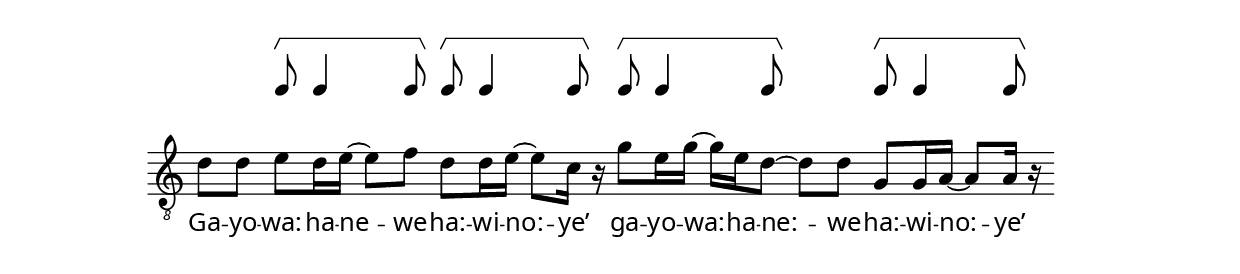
\version "2.22"
\include "font.ly"
\include "analysis-brackets.ly"

Song = {
    \clef "treble_8"
    \time 10/4
    \omit Staff.TimeSignature
    d'8[ d'8] e'8[ d'16 e'16]~ e'8[ f'8]
    d'8[ d'16 e'16]~ e'8[ c'16] r16
    g'8[ e'16 g'16]~ g'16[ e'16 d'8]~ d'8 d'8 
    g8[ g16 a16]~ a8[ a16] r16
}
Analysis = {
    \omit Staff.StaffSymbol
    \omit Staff.Clef
    \time 10/4
    s4 g'8\NB 4 8\endNB 8\NB 4 8\endNB 8\NB 4 8\endNB s4 g'8\NB 4 8\endNB
}
Lyrics = \lyricmode {
    Ga -- yo -- wa: -- ha -- ne -- we -- ha: -- wi -- no: -- ye’
    ga -- yo -- wa: -- ha -- ne: -- we -- ha: -- wi -- no: -- ye’
}
\score {
    <<
    \new Staff
        <<
        \new Voice { \Analysis }
        >>
    \new Staff
        <<
        \new Voice = "song" { \Song }
        \new Lyrics \lyricsto "song" { \Lyrics }
        >>
    >>
    \layout {
        \context {
            \Staff
                \omit TimeSignature
                \omit BarLine
            }
        \context {
            \Score
                \omit SystemStartBar
        }
    }
}
